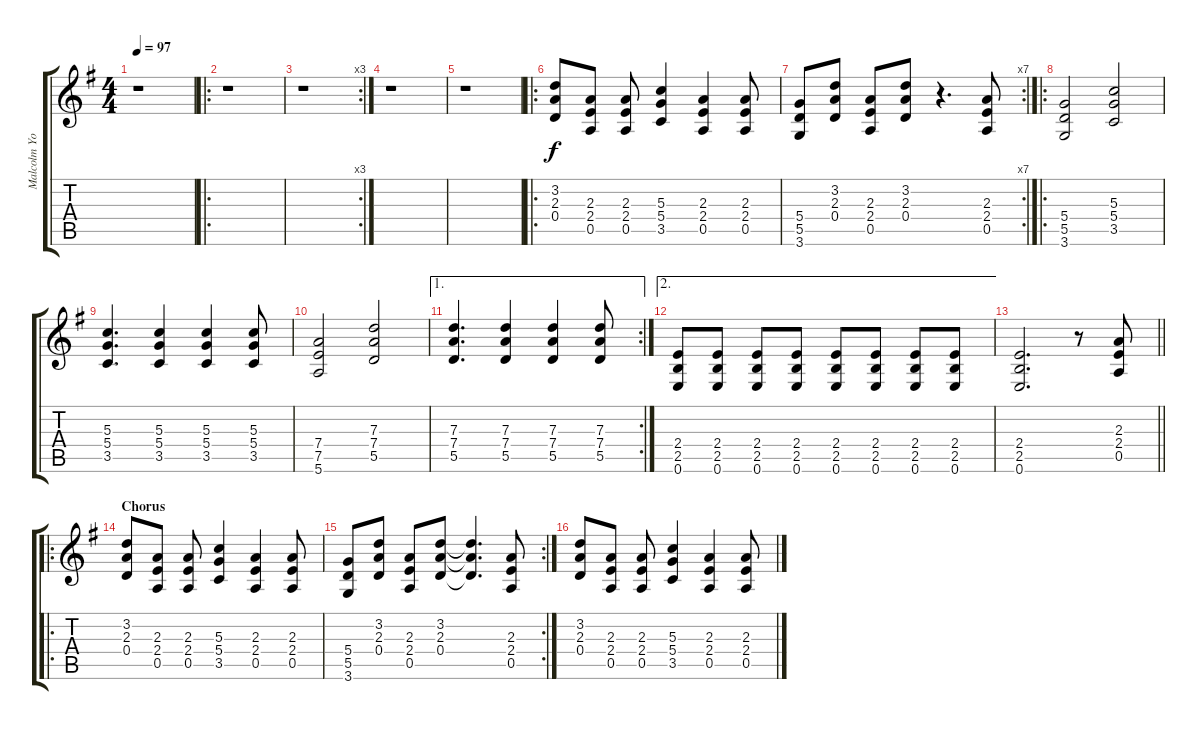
\track ("Malcolm Young - Rhythm" "Malcolm Yo") {instrument distortionguitar}
\staff {score tabs}
\tuning (E4 B3 G3 D3 A2 E2) {hide}
\ts (4 4)
\tempo 97
\clef g2
\ks g
r.1{dy f instrument distortionguitar} |
\ro
r.1 |
\rc 3
r.1 |
r.1 |
r.1 |
\ro
(3.2 2.3 0.4).8 (2.3 2.4 0.5).8 (2.3 2.4 0.5).8 (5.3 5.4 3.5).4 (2.3 2.4 0.5).4 (2.3 2.4 0.5).8 |
\rc 7
(5.4 5.5 3.6).8 (3.2 2.3 0.4).8 (2.3 2.4 0.5).8 (3.2 2.3 0.4).8 r.4{d} (2.3 2.4 0.5).8 |
\ro
(5.4 5.5 3.6).2 (5.3 5.4 3.5).2 |
(5.3 5.4 3.5).4{d} (5.3 5.4 3.5).4 (5.3 5.4 3.5).4 (5.3 5.4 3.5).8 |
(7.4 7.5 5.6).2 (7.3 7.4 5.5).2 |
\ae 1
\rc 2
(7.3 7.4 5.5).4{d} (7.3 7.4 5.5).4 (7.3 7.4 5.5).4 (7.3 7.4 5.5).8 |
\ae 2
(2.4 2.5 0.6).8 (2.4 2.5 0.6).8 (2.4 2.5 0.6).8 (2.4 2.5 0.6).8 (2.4 2.5 0.6).8 (2.4 2.5 0.6).8 (2.4 2.5 0.6).8 (2.4 2.5 0.6).8 |
\barLineRight lightlight
(2.4 2.5 0.6).2{d} r.8 (2.3 2.4 0.5).8 |
\ro
\section ("" "Chorus")
(3.2 2.3 0.4).8 (2.3 2.4 0.5).8 (2.3 2.4 0.5).8 (5.3 5.4 3.5).4 (2.3 2.4 0.5).4 (2.3 2.4 0.5).8 |
\rc 2
(5.4 5.5 3.6).8 (3.2 2.3 0.4).8 (2.3 2.4 0.5).8 (3.2 2.3 0.4).8 (3.2{t} 2.3{t} 0.4{t}).4{d} (2.3 2.4 0.5).8 |
(3.2 2.3 0.4).8 (2.3 2.4 0.5).8 (2.3 2.4 0.5).8 (5.3 5.4 3.5).4 (2.3 2.4 0.5).4 (2.3 2.4 0.5).8
